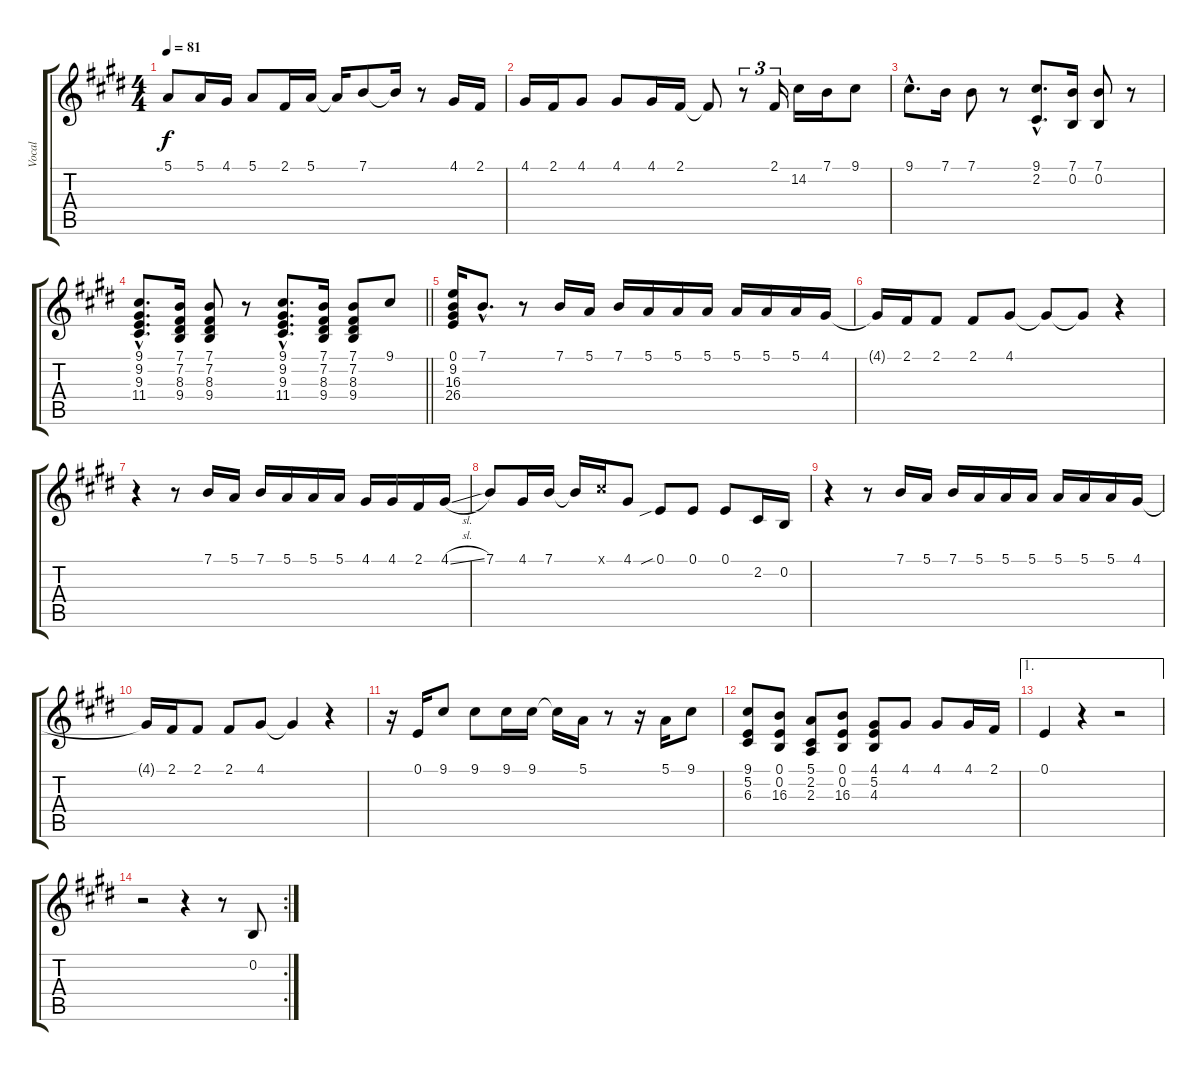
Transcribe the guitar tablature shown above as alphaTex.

\track ("Vocal" "Vocal") {instrument altosax}
\staff {score tabs}
\tuning (E4 B3 G3 D3 A2 E2) {hide}
\ts (4 4)
\tempo 81
\clef g2
\ks c#minor
5.1{t}.8{dy f} 5.1.16 4.1.16 5.1.8 2.1.16 5.1.16 5.1{t}.16 7.1.8 7.1{t}.16 r.8 4.1.16 2.1.16 |
4.1.16 2.1.16 4.1.8 4.1.8 4.1.16 2.1.16 2.1{t}.8 r.8{tu (3 2)} 2.1.16{tu (3 2)} 14.2.16 7.1.16 9.1.8 |
9.1{hac}.8{d} 7.1.16 7.1.8 r.8 (9.1{hac} 2.2{hac}).8{d} (7.1 0.2).16 (7.1 0.2).8 r.8 |
\barLineRight lightlight
(9.1{hac} 9.2{hac} 9.3{hac} 11.4{hac}).8{d} (7.1 7.2 8.3 9.4).16 (7.1 7.2 8.3 9.4).8 r.8 (9.1{hac} 9.2{hac} 9.3{hac} 11.4{hac}).8{d} (7.1 7.2 8.3 9.4).16 (7.1 7.2 8.3 9.4).8 9.1.8 |
(0.1 9.2 16.3 26.4).16 7.1{hac}.8{d} r.8 7.1.16 5.1.16 7.1.16 5.1.16 5.1.16 5.1.16 5.1.16 5.1.16 5.1.16 4.1.16 |
4.1{t}.16 2.1.16 2.1.8 2.1.8 4.1.8 4.1{t}.8 4.1{t}.8 r.4 |
r.4 r.8 7.1.16 5.1.16 7.1.16 5.1.16 5.1.16 5.1.16 4.1.16 4.1.16 2.1.16 4.1{sl}.16 |
7.1.8 4.1.16 7.1.16 7.1{t}.16 9.1{x}.16 4.1.8 0.1{sib}.8 0.1.8 0.1.8 2.2.16 0.2.16 |
r.4 r.8 7.1.16 5.1.16 7.1.16 5.1.16 5.1.16 5.1.16 5.1.16 5.1.16 5.1.16 4.1.16 |
4.1{t}.16 2.1.16 2.1.8 2.1.8 4.1.8 4.1{t}.4 r.4 |
r.16 0.1.16 9.1.8 9.1.8 9.1.16 9.1.16 9.1{t}.16 5.1.16 r.8 r.16 5.1.16 9.1.8 |
(9.1 5.2 6.3).8 (0.1 0.2 16.3).8 (5.1 2.2 2.3).8 (0.1 0.2 16.3).8 (4.1 5.2 4.3).8 4.1.8 4.1.8 4.1.16 2.1.16 |
\ae 1
0.1.4 r.4 r.2 |
\rc 2
r.2 r.4 r.8 0.2.8
